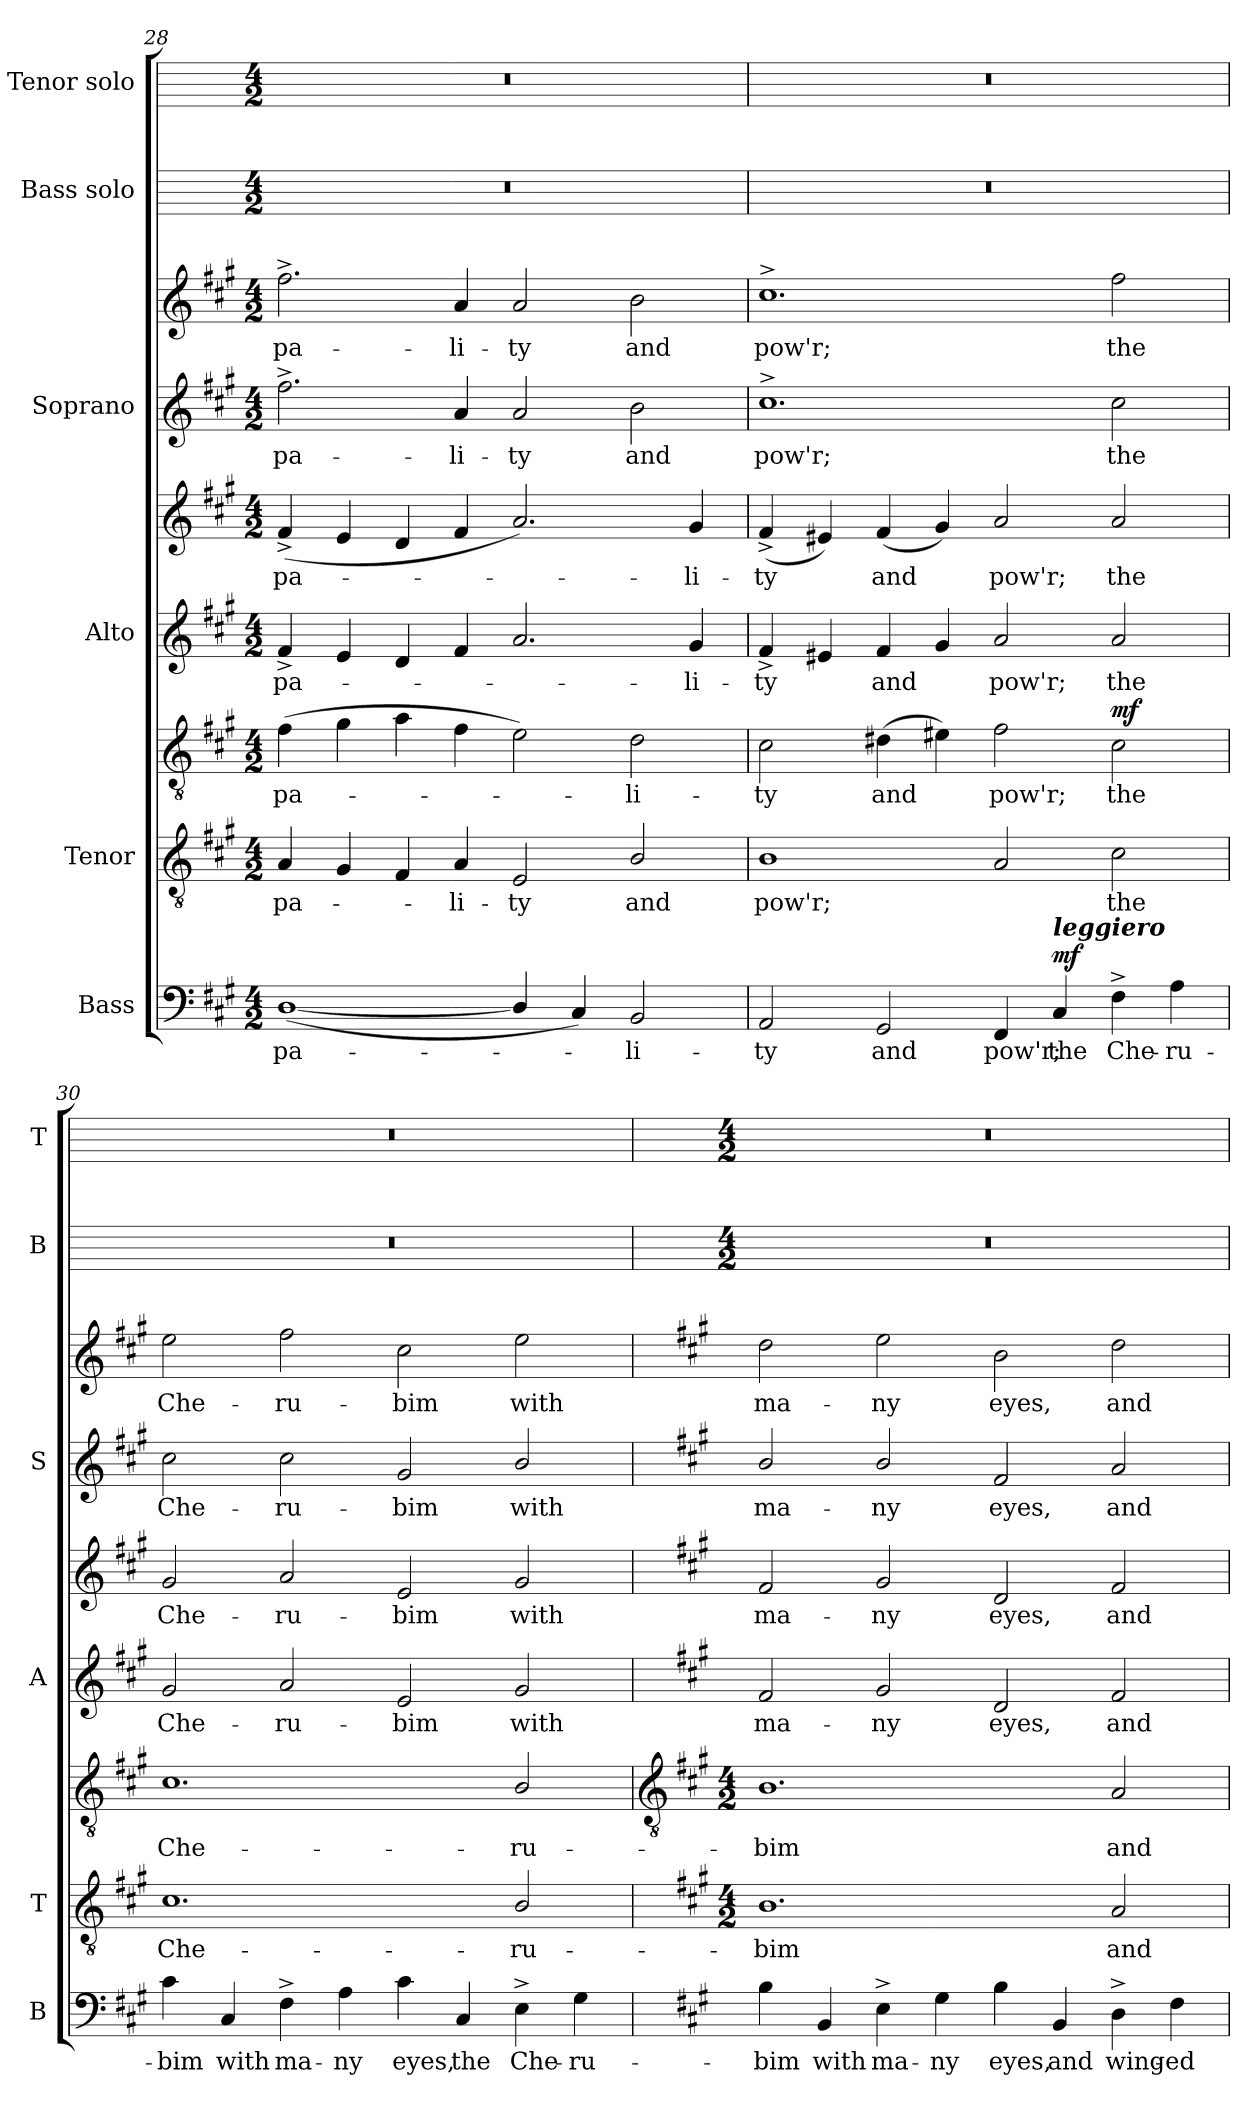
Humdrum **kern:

**kern	**text	**dynam	**kern	**text	**kern	**text	**dynam	**kern	**text	**kern	**text	**dynam	**kern	**text	**kern	**text	**dynam	**kern	**kern
*part6	*part6	*part6	*part5	*part5	*part5	*part5	*part5	*part4	*part4	*part4	*part4	*part4	*part3	*part3	*part3	*part3	*part3	*part2	*part1
*staff9	*staff9	*staff9	*staff8	*staff8	*staff7	*staff7	*staff7/8	*staff6	*staff6	*staff5	*staff5	*staff5/6	*staff4	*staff4	*staff3	*staff3	*staff3/4	*staff2	*staff1
*I"Bass	*	*	*I"Tenor	*	*	*	*	*I"Alto	*	*	*	*	*I"Soprano	*	*	*	*	*I"Bass solo	*I"Tenor solo
*I'B	*	*	*I'T	*	*	*	*	*I'A	*	*	*	*	*I'S	*	*	*	*	*I'B	*I'T
!!LO:LB:g=z
*clefF4	*	*	*clefGv2	*	*clefGv2	*	*	*clefG2	*	*clefG2	*	*	*clefG2	*	*clefG2	*	*	*	*
*	*	*	*	*	*	*	*	*	*	*	*	*	*	*	*	*	*	*ITrd4c7	*ITrd4c7
*k[f#c#g#]	*	*	*k[f#c#g#]	*	*k[f#c#g#]	*	*	*k[f#c#g#]	*	*k[f#c#g#]	*	*	*k[f#c#g#]	*	*k[f#c#g#]	*	*	*	*
*A:	*	*	*A:	*	*A:	*	*	*A:	*	*A:	*	*	*A:	*	*A:	*	*	*	*
*M4/2	*	*	*M4/2	*	*M4/2	*	*	*M4/2	*	*M4/2	*	*	*M4/2	*	*M4/2	*	*	*M4/2	*M4/2
=28	=28	=28	=28	=28	=28	=28	=28	=28	=28	=28	=28	=28	=28	=28	=28	=28	=28	=28	=28
!	!LO:LY:b	!	!	!LO:LY:b	!	!LO:LY:b	!	!	!LO:LY:b	!	!LO:LY:b	!	!	!LO:LY:b	!	!LO:LY:b	!	!	!
(<[1D/	-pa-	.	4A	-pa-	(>4f#	-pa-	.	4f#^	pa-	(<4f#^	pa-	.	2.ff#^	pa-	2.ff#^	-pa-	.	0r	0r
.	.	.	4G#	.	4g#	.	.	4e	.	4e	.	.	.	.	.	.	.	.	.
.	.	.	4F#	.	4a	.	.	4d	.	4d	.	.	.	.	.	.	.	.	.
!	!	!	!	!LO:LY:b	!	!	!	!	!	!	!	!	!	!LO:LY:b	!	!LO:LY:b	!	!	!
.	.	.	4A	-li-	4f#	.	.	4f#	.	4f#	.	.	4a	-li-	4a	-li-	.	.	.
!	!	!	!	!LO:LY:b	!	!	!	!	!	!	!	!	!	!LO:LY:b	!	!LO:LY:b	!	!	!
4D/]	.	.	2E	-ty	2e)	.	.	2.a	.	2.a)	.	.	2a	-ty	2a	-ty	.	.	.
4C#)	.	.	.	.	.	.	.	.	.	.	.	.	.	.	.	.	.	.	.
!	!LO:LY:b	!	!	!LO:LY:b	!	!LO:LY:b	!	!	!	!	!	!	!	!LO:LY:b	!	!LO:LY:b	!	!	!
2BB	li-	.	2B/	and	2d	-li-	.	.	.	.	.	.	2b	and	2b	and	.	.	.
!	!	!	!	!	!	!	!	!	!LO:LY:b	!	!LO:LY:b	!	!	!	!	!	!	!	!
.	.	.	.	.	.	.	.	4g#	li-	4g#	li-	.	.	.	.	.	.	.	.
=29	=29	=29	=29	=29	=29	=29	=29	=29	=29	=29	=29	=29	=29	=29	=29	=29	=29	=29	=29
!	!LO:LY:b	!	!	!LO:LY:b	!	!LO:LY:b	!	!	!LO:LY:b	!	!LO:LY:b	!	!	!LO:LY:b	!	!LO:LY:b	!	!	!
2AA	-ty	.	1B	pow'r;	2c#	ty	.	4f#^	-ty	(<4f#^	-ty	.	1.cc#^	pow'r;	1.cc#^	pow'r;	.	0r	0r
.	.	.	.	.	.	.	.	4e#X	.	4e#X)	.	.	.	.	.	.	.	.	.
!	!LO:LY:b	!	!	!	!	!LO:LY:b	!	!	!LO:LY:b	!	!LO:LY:b	!	!	!	!	!	!	!	!
2GG#	and	.	.	.	(>4d#X	and	.	4f#	and	(<4f#	and	.	.	.	.	.	.	.	.
.	.	.	.	.	4e#X)	.	.	4g#	.	4g#)	.	.	.	.	.	.	.	.	.
!	!LO:LY:b	!	!	!	!	!LO:LY:b	!	!	!LO:LY:b	!	!LO:LY:b	!	!	!	!	!	!	!	!
4FF#	pow'r;	.	2A	.	2f#	pow'r;	.	2a	pow'r;	2a	pow'r;	.	.	.	.	.	.	.	.
!LO:TX:a:Bi:t=leggiero	!	!	!	!	!	!	!	!	!	!	!	!	!	!	!	!	!	!	!
!	!LO:LY:b	!LO:DY:b	!	!	!	!	!	!	!	!	!	!	!	!	!	!	!	!	!
4C#	the	mf	.	.	.	.	.	.	.	.	.	.	.	.	.	.	.	.	.
!	!LO:LY:b	!	!	!LO:LY:b	!	!LO:LY:b	!LO:DY:b	!	!LO:LY:b	!	!LO:LY:b	!LO:DY:b=2	!	!LO:LY:b	!	!LO:LY:b	!	!	!
!	!	!	!	!	!	!	!	!	!	!	!	!LO:DY:n=1:b	!	!	!	!	!LO:DY:b=2	!	!
!	!	!	!	!	!	!	!	!	!	!	!	!	!	!	!	!	!LO:DY:n=1:b	!	!
4F#^	Che-	.	2c#	the	2c#	the	mf	2a	the	2a	the	mf mf	2cc#	the	2ff#	the	mf mf	.	.
!	!LO:LY:b	!	!	!	!	!	!	!	!	!	!	!	!	!	!	!	!	!	!
4A	-ru-	.	.	.	.	.	.	.	.	.	.	.	.	.	.	.	.	.	.
=30	=30	=30	=30	=30	=30	=30	=30	=30	=30	=30	=30	=30	=30	=30	=30	=30	=30	=30	=30
!	!LO:LY:b	!	!	!LO:LY:b	!	!LO:LY:b	!	!	!LO:LY:b	!	!LO:LY:b	!	!	!LO:LY:b	!	!LO:LY:b	!	!	!
4c#	-bim	.	1.c#	-Che-	1.c#	Che-	.	2g#	Che-	2g#	Che-	.	2cc#	Che-	2ee	Che-	.	0r	0r
!	!LO:LY:b	!	!	!	!	!	!	!	!	!	!	!	!	!	!	!	!	!	!
4C#	with	.	.	.	.	.	.	.	.	.	.	.	.	.	.	.	.	.	.
!	!LO:LY:b	!	!	!	!	!	!	!	!LO:LY:b	!	!LO:LY:b	!	!	!LO:LY:b	!	!LO:LY:b	!	!	!
4F#^	ma-	.	.	.	.	.	.	2a	-ru-	2a	-ru-	.	2cc#	-ru-	2ff#	-ru-	.	.	.
!	!LO:LY:b	!	!	!	!	!	!	!	!	!	!	!	!	!	!	!	!	!	!
4A	-ny	.	.	.	.	.	.	.	.	.	.	.	.	.	.	.	.	.	.
!	!LO:LY:b	!	!	!	!	!	!	!	!LO:LY:b	!	!LO:LY:b	!	!	!LO:LY:b	!	!LO:LY:b	!	!	!
4c#	eyes,	.	.	.	.	.	.	2e	-bim	2e	-bim	.	2g#	-bim	2cc#	-bim	.	.	.
!	!LO:LY:b	!	!	!	!	!	!	!	!	!	!	!	!	!	!	!	!	!	!
4C#	the	.	.	.	.	.	.	.	.	.	.	.	.	.	.	.	.	.	.
!	!LO:LY:b	!	!	!LO:LY:b	!	!LO:LY:b	!	!	!LO:LY:b	!	!LO:LY:b	!	!	!LO:LY:b	!	!LO:LY:b	!	!	!
4E^	Che-	.	2B/	-ru-	2B/	-ru-	.	2g#	with	2g#	with	.	2b/	with	2ee	with	.	.	.
!	!LO:LY:b	!	!	!	!	!	!	!	!	!	!	!	!	!	!	!	!	!	!
4G#	-ru-	.	.	.	.	.	.	.	.	.	.	.	.	.	.	.	.	.	.
!!LO:LB:g=z
=31	=31	=31	=31	=31	=31	=31	=31	=31	=31	=31	=31	=31	=31	=31	=31	=31	=31	=31	=31
*	*	*	*	*	*clefGv2	*	*	*	*	*	*	*	*	*	*	*	*	*	*
*	*	*	*k[f#c#g#]	*	*k[f#c#g#]	*	*	*	*	*	*	*	*	*	*	*	*	*	*
*	*	*	*A:	*	*A:	*	*	*	*	*	*	*	*	*	*	*	*	*	*
*	*	*	*M4/2	*	*M4/2	*	*	*	*	*	*	*	*	*	*	*	*	*M4/2	*M4/2
!	!LO:LY:b	!	!	!LO:LY:b	!	!LO:LY:b	!	!	!LO:LY:b	!	!LO:LY:b	!	!	!LO:LY:b	!	!LO:LY:b	!	!	!
*	*	*	*^	*	*^	*	*	*	*	*	*	*	*	*	*	*	*	*	*
4B	-bim	.	1.B/	0ryy	-bim	1.B/	0ryy	-bim	.	2f#	ma-	2f#	ma-	.	2b/	ma-	2dd	ma-	.	0r	0r
!	!LO:LY:b	!	!	!	!	!	!	!	!	!	!	!	!	!	!	!	!	!	!	!	!
4BB	with	.	.	.	.	.	.	.	.	.	.	.	.	.	.	.	.	.	.	.	.
!	!LO:LY:b	!	!	!	!	!	!	!	!	!	!LO:LY:b	!	!LO:LY:b	!	!	!LO:LY:b	!	!LO:LY:b	!	!	!
4E^	ma-	.	.	.	.	.	.	.	.	2g#	-ny	2g#	-ny	.	2b/	-ny	2ee	-ny	.	.	.
!	!LO:LY:b	!	!	!	!	!	!	!	!	!	!	!	!	!	!	!	!	!	!	!	!
4G#	-ny	.	.	.	.	.	.	.	.	.	.	.	.	.	.	.	.	.	.	.	.
!	!LO:LY:b	!	!	!	!	!	!	!	!	!	!LO:LY:b	!	!LO:LY:b	!	!	!LO:LY:b	!	!LO:LY:b	!	!	!
4B	eyes,	.	.	.	.	.	.	.	.	2d	eyes,	2d	eyes,	.	2f#	eyes,	2b	eyes,	.	.	.
!	!LO:LY:b	!	!	!	!	!	!	!	!	!	!	!	!	!	!	!	!	!	!	!	!
4BB	and	.	.	.	.	.	.	.	.	.	.	.	.	.	.	.	.	.	.	.	.
!	!LO:LY:b	!	!	!	!LO:LY:b	!	!	!LO:LY:b	!	!	!LO:LY:b	!	!LO:LY:b	!	!	!LO:LY:b	!	!LO:LY:b	!	!	!
4D^	wing-	.	2A	.	and	2A	.	and	.	2f#	and	2f#	and	.	2a	and	2dd	and	.	.	.
!	!LO:LY:b	!	!	!	!	!	!	!	!	!	!	!	!	!	!	!	!	!	!	!	!
4F#	-ed	.	.	.	.	.	.	.	.	.	.	.	.	.	.	.	.	.	.	.	.
*	*	*	*v	*v	*	*	*	*	*	*	*	*	*	*	*	*	*	*	*	*	*
*	*	*	*	*	*v	*v	*	*	*	*	*	*	*	*	*	*	*	*	*	*
=	=	=	=	=	=	=	=	=	=	=	=	=	=	=	=	=	=	=	=
*-	*-	*-	*-	*-	*-	*-	*-	*-	*-	*-	*-	*-	*-	*-	*-	*-	*-	*-	*-
